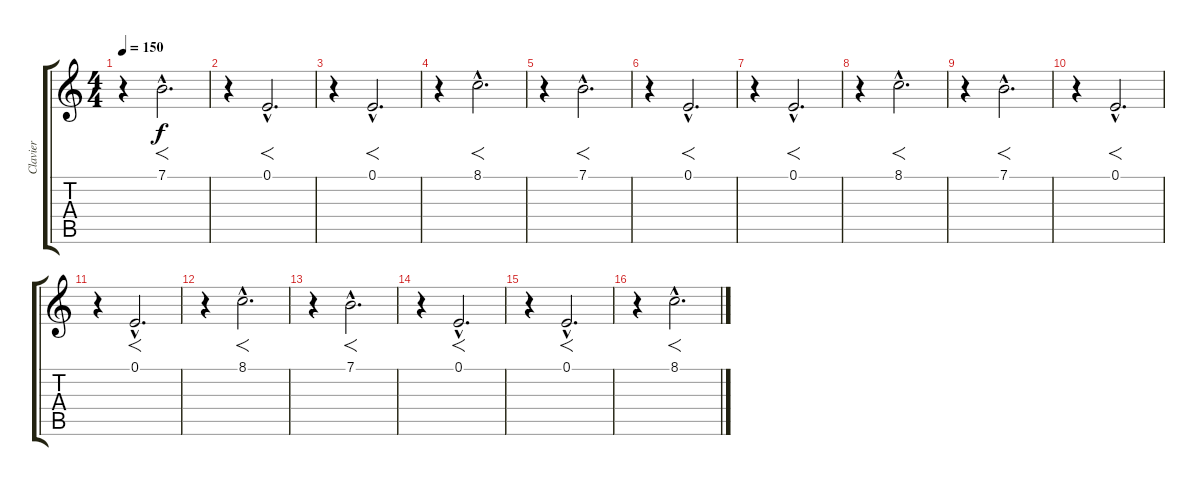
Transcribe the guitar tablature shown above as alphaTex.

\track ("Clavier" "Clavier") {instrument choiraahs}
\staff {score tabs}
\tuning (E4 B3 G3 D3 A2 E2) {hide}
\ts (4 4)
\tempo 150
\clef g2
\ks c
r.4{dy f} 7.1{hac}.2{f d} |
r.4 0.1{hac}.2{f d} |
r.4 0.1{hac}.2{f d} |
r.4 8.1{hac}.2{f d} |
r.4 7.1{hac}.2{f d} |
r.4 0.1{hac}.2{f d} |
r.4 0.1{hac}.2{f d} |
r.4 8.1{hac}.2{f d} |
r.4 7.1{hac}.2{f d} |
r.4 0.1{hac}.2{f d} |
r.4 0.1{hac}.2{f d} |
r.4 8.1{hac}.2{f d} |
r.4 7.1{hac}.2{f d} |
r.4 0.1{hac}.2{f d} |
r.4 0.1{hac}.2{f d} |
r.4 8.1{hac}.2{f d}
